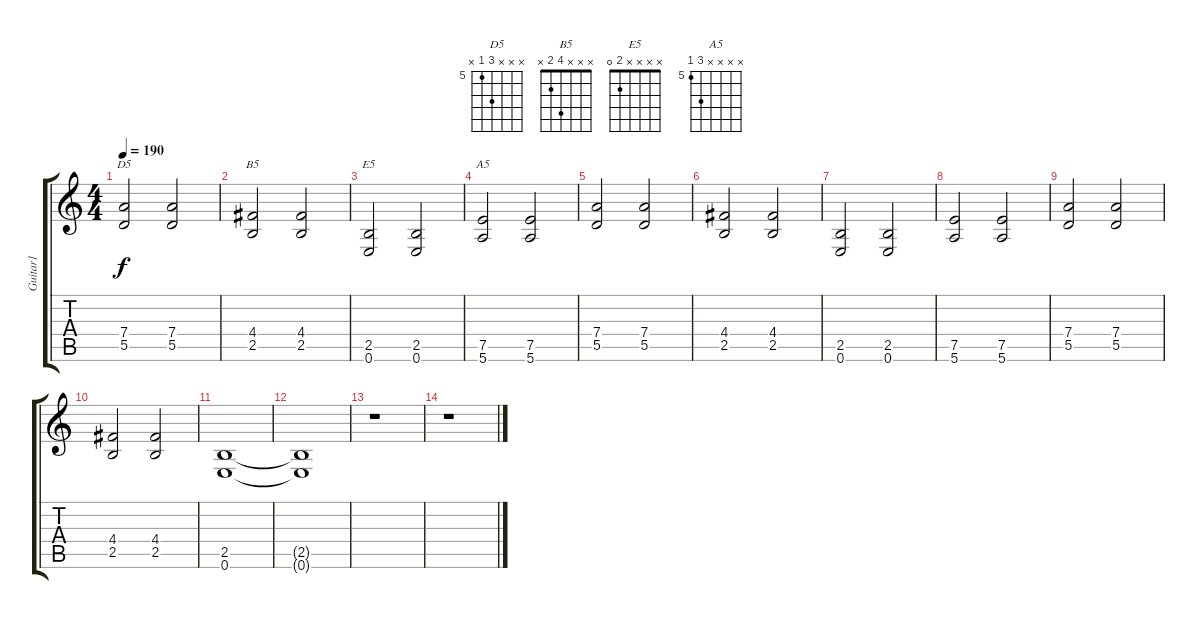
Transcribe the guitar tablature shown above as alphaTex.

\track ("Guitar1" "Guitar1") {instrument distortionguitar}
\staff {score tabs}
\tuning (E4 B3 G3 D3 A2 E2) {hide}
\chord ("D5" x x x 7 5 x) {firstfret 5}
\chord ("B5" x x x 4 2 x)
\chord ("E5" x x x x 2 0)
\chord ("A5" x x x x 7 5) {firstfret 5}
\ts (4 4)
\tempo 190
\clef g2
\ks c
(7.4 5.5).2{ch "D5" dy f} (7.4 5.5).2 |
(4.4 2.5).2{ch "B5"} (4.4 2.5).2 |
(2.5 0.6).2{ch "E5"} (2.5 0.6).2 |
(7.5 5.6).2{ch "A5"} (7.5 5.6).2 |
(7.4 5.5).2 (7.4 5.5).2 |
(4.4 2.5).2 (4.4 2.5).2 |
(2.5 0.6).2 (2.5 0.6).2 |
(7.5 5.6).2 (7.5 5.6).2 |
(7.4 5.5).2 (7.4 5.5).2 |
(4.4 2.5).2 (4.4 2.5).2 |
(2.5 0.6).1 |
(2.5{t} 0.6{t}).1 |
r.1 |
r.1
